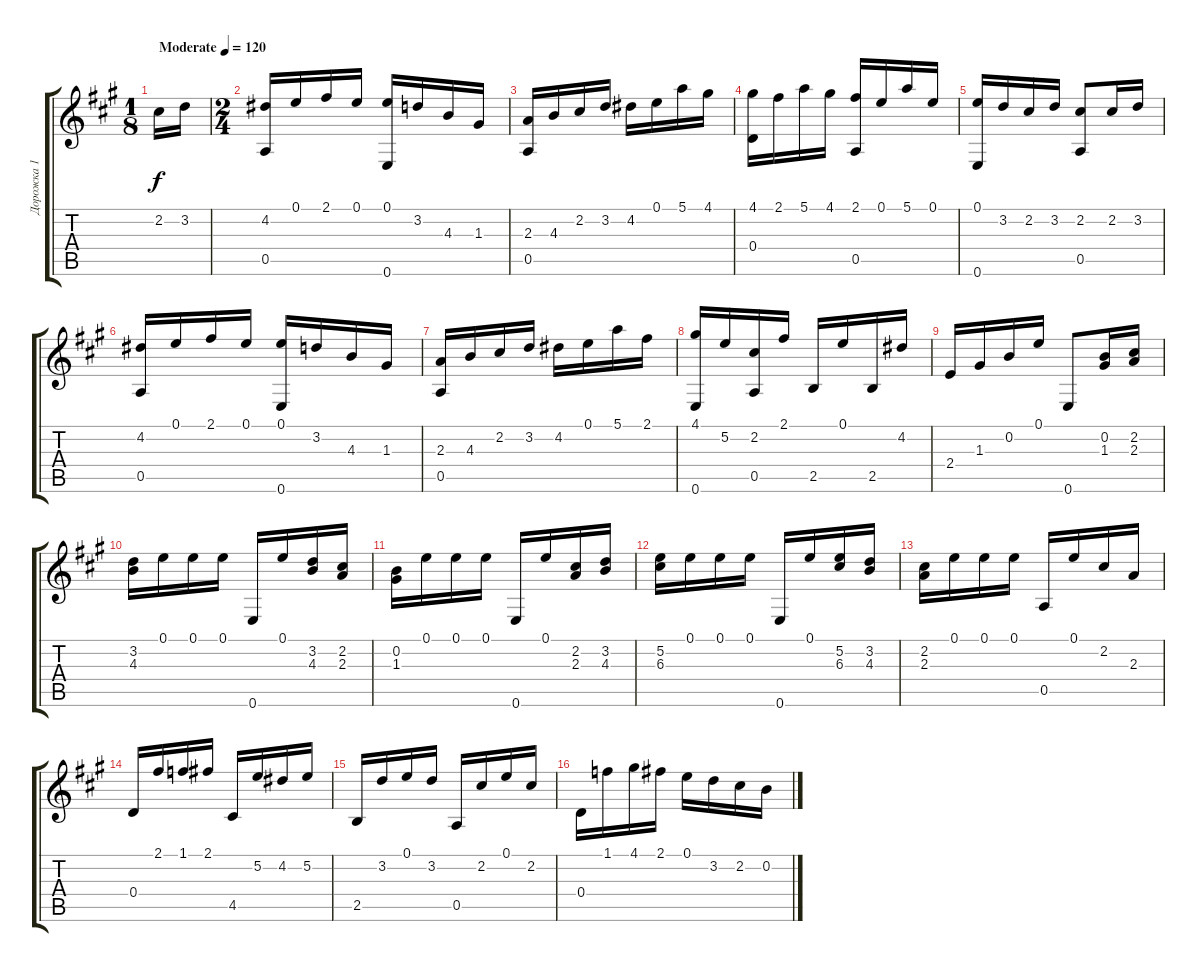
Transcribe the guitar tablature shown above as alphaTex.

\track ("Дорожка 1" "Дорожка 1") {instrument acousticguitarnylon}
\staff {score tabs}
\tuning (E4 B3 G3 D3 A2 E2) {hide}
\ts (1 8)
\tempo (120 "Moderate")
\clef g2
\ks a
2.2.16{dy f instrument acousticguitarnylon} 3.2.16 |
\ts (2 4)
(4.2 0.5).16 0.1.16 2.1.16 0.1.16 (0.1 0.6).16 3.2.16 4.3.16 1.3.16 |
(2.3 0.5).16 4.3.16 2.2.16 3.2.16 4.2.16 0.1.16 5.1.16 4.1.16 |
(4.1 0.4).16 2.1.16 5.1.16 4.1.16 (2.1 0.5).16 0.1.16 5.1.16 0.1.16 |
(0.1 0.6).16 3.2.16 2.2.16 3.2.16 (2.2 0.5).8 2.2.16 3.2.16 |
(4.2 0.5).16 0.1.16 2.1.16 0.1.16 (0.1 0.6).16 3.2.16 4.3.16 1.3.16 |
(2.3 0.5).16 4.3.16 2.2.16 3.2.16 4.2.16 0.1.16 5.1.16 2.1.16 |
(4.1 0.6).16 5.2.16 (2.2 0.5).16 2.1.16 2.5.16 0.1.16 2.5.16 4.2.16 |
2.4.16 1.3.16 0.2.16 0.1.16 0.6.8 (0.2 1.3).16 (2.2 2.3).16 |
(3.2 4.3).16 0.1.16 0.1.16 0.1.16 0.6.16 0.1.16 (3.2 4.3).16 (2.2 2.3).16 |
(0.2 1.3).16 0.1.16 0.1.16 0.1.16 0.6.16 0.1.16 (2.2 2.3).16 (3.2 4.3).16 |
(5.2 6.3).16 0.1.16 0.1.16 0.1.16 0.6.16 0.1.16 (5.2 6.3).16 (3.2 4.3).16 |
(2.2 2.3).16 0.1.16 0.1.16 0.1.16 0.5.16 0.1.16 2.2.16 2.3.16 |
0.4.16 2.1.16 1.1.16 2.1.16 4.5.16 5.2.16 4.2.16 5.2.16 |
2.5.16 3.2.16 0.1.16 3.2.16 0.5.16 2.2.16 0.1.16 2.2.16 |
0.4.16 1.1.16 4.1.16 2.1.16 0.1.16 3.2.16 2.2.16 0.2.16
